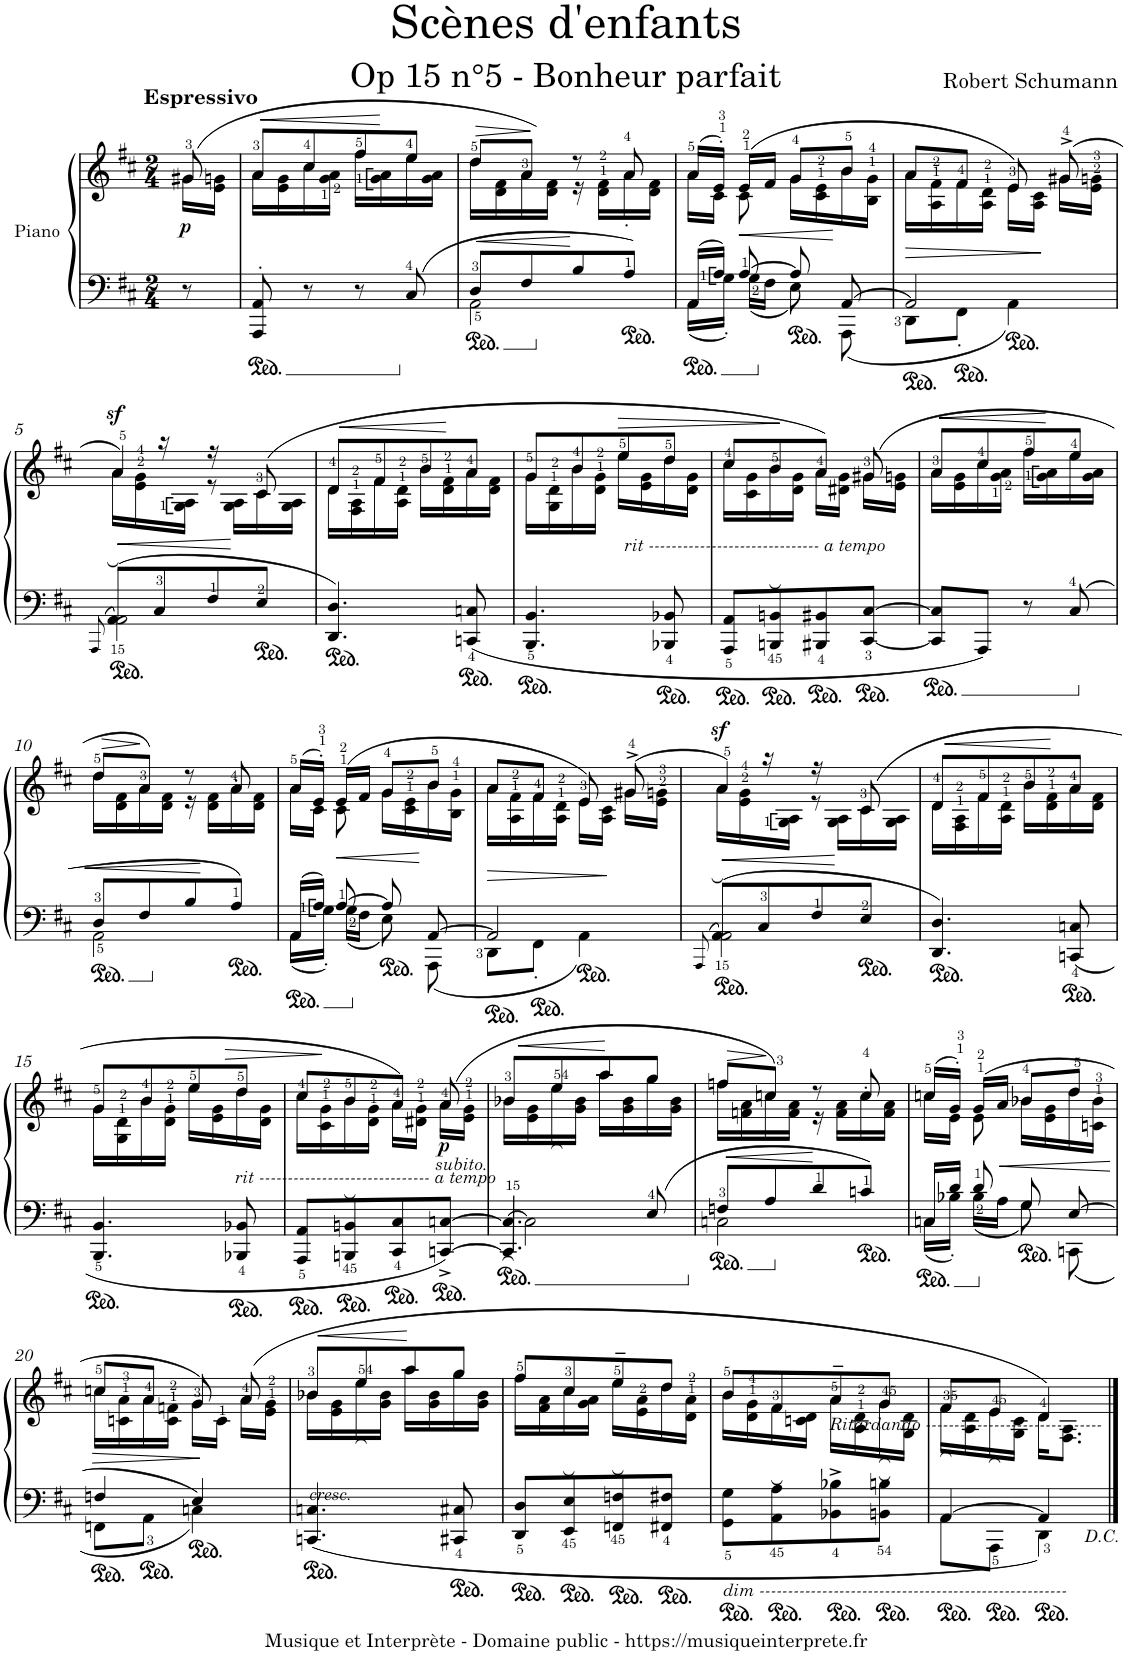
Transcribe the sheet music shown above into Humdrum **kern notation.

**kern	**kern	**dynam
*part1	*part1	*part1
*staff2	*staff1	*staff1/2
*I"Piano	*	*
*I'Pno	*	*
*clefF4	*clefG2	*
*k[f#c#]	*k[f#c#]	*
*M2/4	*M2/4	*
=	=	=
*	*^	*
!	!LO:TX:a:B:t=Espressivo	!	!
!	!	!	!LO:DY:b
8r	8g#X/	(>16g#\LL	p
.	.	16e\ 16gn\JJ	.
=1	=1	=1	=1
!	!	!	!LO:HP:b
8AAA/'> 8AA/'>	8a/L	16a\LL	<
.	.	16e\ 16g\	.
8r	8cc#/	16cc#\	.
.	.	16g\ 16a\JJ	.
8r	8ff#/	16ff#\LL	.
.	.	16g\:: 16a\::	[
8C#/	8ee/J	16ee\	.
.	.	16g\ 16a\JJ	.
=2	=2	=2	=2
*^	*	*	*
!	!	!	!	!LO:HP:b
8D/L	2AA\	8dd/L	16dd\LL	>
.	.	.	16d\ 16f#\	.
8F#/	.	8a/J	16a\)	.
.	.	.	16d\ 16f#\JJ	]
8B/	.	8r	16r	.
.	.	.	16d\ 16f#\LL	.
8A/J	.	8a/	16a'\	.
.	.	.	16d\ 16f#\JJ	.
=3	=3	=3	=3	=3
16AA/LL	16AA\LL	(16a/LL	16a\LL	.
16A::/JJ	16G'\JJ	16e'/JJ)	16c#\JJ	.
!	!	!	!	!LO:HP:b
[8A/	16G\LL	16e/LL	(>8c#\	<
.	16F#\JJ	16f#/JJ	.	.
8A/]	8E\	16g\LL	8g/L	.
.	.	16c#\ 16e\	.	.
[>8AA/	8AAA\	16b\	8b/J	[
.	.	16B\ 16g\JJ	.	.
=4	=4	=4	=4	=4
*	*^	*	*	*
!	!	!	!	!	!LO:HP:b
2ryy	8DD\L	2AA/]	8a/L	16a\LL	>
.	.	.	.	16A\ 16f#\	.
.	8FF#'\J	.	8f#/J	16f#\	.
.	.	.	.	16A\ 16d\JJ	.
.	4AA\	.	8e/	16e\LL)	.
.	.	.	.	16A\ 16c#\JJ	.
.	.	.	8g#X^/	(>16g#\LL	]
.	.	.	.	16e\ 16gn\JJ	.
*	*v	*v	*	*	*
!!LO:LB:g=z	!!
=5	=5	=5	=5	=5
.	8qAAA/	.	.	.
!	!	!	!	!LO:DY:a
8AA/L	2AA\	16a\LL	4a/)	sf
.	.	16e\ 16g\	.	.
8C#/	.	16r	.	.
.	.	16G\:: 16A\::JJ	.	.
8F#/	.	16r	8r	.
.	.	16G\ 16A\LL	.	.
8E/J	.	16c#\	(>8c#/	.
.	.	16G\ 16A\JJ	.	.
*v	*v	*	*	*
=6	=6	=6	=6
!	!	!	!LO:HP:b
4.DD/ 4.D/	8d/L	16d\LL	<
.	.	16F#\ 16A\	.
.	8f#/	16f#\	.
.	.	16A\ 16d\JJ	.
.	8b/	16b\LL	.
.	.	16d\ 16f#\	.
8CCn/ 8Cn/	8a/J	16a\	[
.	.	16d\ 16f#\JJ	.
=7	=7	=7	=7
4.BBB/ 4.BB/	8g/L	16g\LL	.
.	.	16G\ 16d\	.
.	8b/	16b\	.
.	.	16d\ 16g\JJ	.
!	!LO:TX:b:i:t=rit ------------------------------ a tempo	!	!
!	!	!	!LO:HP:b
.	8ee/	16ee\LL	>
.	.	16e\ 16g\	.
8BBB-X/ 8BB-X/	8dd/J	16dd\	.
.	.	16d\ 16g\JJ	.
=8	=8	=8	=8
8AAA/ 8AA/L	8cc#/L	16cc#\LL	.
.	.	16c#\ 16g\	.
8BBBn/> 8BBn/>	8b/	16b\	.
.	.	16d\ 16g\JJ	]
8BBB#X/ 8BB#X/	8a/J)	16a\LL	.
.	.	16d#X\ 16g\JJ	.
[8CC#/ [8C#/J	(>8g#X/	16g#\LL	.
.	.	16e\ 16gn\JJ	.
=9	=9	=9	=9
!	!	!	!LO:HP:b
8CC#/] 8C#/]L	8a/L	16a\LL	<
.	.	16e\ 16g\	.
8AAA/J	8cc#/	16cc#\	.
.	.	16g\ 16a\JJ	.
8r	8ff#/	16ff#\LL	.
.	.	16g\:: 16a\::	[
8C#/	8ee/J	16ee\	.
.	.	16g\ 16a\JJ	.
!!LO:LB:g=z	!!
=10	=10	=10	=10
*^	*	*	*
!	!	!	!	!LO:HP:b
8D/L	2AA\	8dd/L	16dd\LL	>
.	.	.	16d\ 16f#\	.
8F#/	.	8a/J)	16a\	.
.	.	.	16d\ 16f#\JJ	]
8B/	.	8r	16r	.
.	.	.	16d\ 16f#\LL	.
8A/J	.	8a/	16a'>\	.
.	.	.	16d\ 16f#\JJ	.
=11	=11	=11	=11	=11
16AA/LL	16AA\LL	(16a/LL	16a\LL	.
16A::/JJ	16G'\JJ	16e'/JJ)	16c#\JJ	.
!	!	!	!	!LO:HP:b
[8A/	16G\LL	(16e/LL	8c#\	<
.	16F#\JJ	16f#/JJ	.	.
8A/]	8E\	16g\LL	8g/L	.
.	.	16c#\ 16e\	.	.
[8AA/	8AAA\	16b\	8b/J	[
.	.	16B\ 16g\JJ	.	.
=12	=12	=12	=12	=12
*	*^	*	*	*
!	!	!	!	!	!LO:HP:b
2ryy	8DD\L	2AA/]	8a/L	16a\LL	>
.	.	.	.	16A\ 16f#\	.
.	8FF#'\J	.	8f#/J	16f#\	.
.	.	.	.	16A\ 16d\JJ	.
.	4AA\	.	8e/)	16e\LL	.
.	.	.	.	16A\ 16c#\JJ	.
.	.	.	8g#X^/	(>16g#\LL	]
.	.	.	.	16e\ 16gn\JJ	.
*	*v	*v	*	*	*
=13	=13	=13	=13	=13
.	8qAAA/	.	.	.
!	!	!	!	!LO:DY:a
8AA/L	2AA\	16a\LL	4a/)	sf
.	.	16e\ 16g\	.	.
8C#/	.	16r	.	.
.	.	16G\:: 16A\::JJ	.	.
8F#/	.	16r	8r	.
.	.	16G\ 16A\LL	.	.
8E/J	.	16c#\	(>8c#/	.
.	.	16G\ 16A\JJ	.	.
*v	*v	*	*	*
=14	=14	=14	=14
4.DD/ 4.D/	8d/L	16d\LL	.
!	!	!	!LO:HP:b
.	.	16F#\ 16A\	<
.	8f#/	16f#\	.
.	.	16A\ 16d\JJ	.
.	8b/	16b\LL	.
.	.	16d\ 16f#\	.
8CCn/ 8Cn/	8a/J	16a\	.
.	.	16d\ 16f#\JJ	.
!!LO:LB:g=z	!!
=15	=15	=15	=15
4.BBB/ 4.BB/	8g/L	16g\LL	.
.	.	16G\ 16d\	.
.	8b/	16b\	.
.	.	16d\ 16g\JJ	.
!	!LO:TX:b:i:t=rit ------------------------------ a tempo	!	!
.	8ee/	16ee\LL	.
.	.	16e\ 16g\	.
!	!	!	!LO:HP:b
8BBB-X/ 8BB-X/	8dd/J	16dd\	>
.	.	16d\ 16g\JJ	.
=16	=16	=16	=16
8AAA/ 8AA/L	8cc#/L	16cc#\LL	.
.	.	16c#\ 16g\	.
8BBBn/> 8BBn/>	8b/	16b\	[
.	.	16d\ 16g\JJ	.
8CC#/ 8C#/	8a/J	16a\LL)	.
.	.	16d#X\ 16g\JJ	.
!	!LO:TX:b:i:t=subito.	!	!
!	!	!	!LO:DY:b
[8CCn/^ [8Cn/^J	(>8a/	16a\LL	p
.	.	16e\ 16g\JJ	.
=17	=17	=17	=17
*^	*	*	*
4.CC]< 4.C]<	2Cn\	8b-X/L	16b-\LL	.
!	!	!	!	!LO:HP:b
.	.	.	16e\ 16g\	<
.	.	8ee/	16ee\	.
.	.	.	16g\ 16b-\JJ	.
.	.	8aa/	16aa\LL	.
.	.	.	16g\ 16b-\	]
8E/	.	8gg/J	16gg\	.
.	.	.	16g\ 16b-\JJ	.
=18	=18	=18	=18	=18
!	!	!	!	!LO:HP:b
8Fn/L	2Cn\	8ffn/L	16ff\LL	>
.	.	.	16fn\ 16a\	.
8A/	.	8ccn/J)	16cc\	.
.	.	.	16f\ 16a\JJ	[
8d/	.	8r	16r	.
.	.	.	16f\ 16a\LL	.
8cn/J	.	8cc/	16cc'>\	]
.	.	.	16f\ 16a\JJ	.
=19	=19	=19	=19	=19
16Cn/LL	16C\LL	(>16ccn/LL	16cc\LL	.
16d/JJ	16B-X'\JJ	16g'/JJ)	16e\JJ	.
8d/	16B-\LL	(>16g/LL	8e\	.
.	16A\JJ	16a/JJ	.	.
8G/	8G\	8b-X/L	16b-\LL	.
.	.	.	16e\ 16g\	.
[>8E/	8CCn\	8dd/J	16dd\	.
.	.	.	16cn\ 16b-\JJ	.
!!LO:LB:g=z	!!
=20	=20	=20	=20	=20
4Fn/	8FFn\L	8ccn/L	16cc\LL	.
.	.	.	16cn\ 16a\	.
.	8AA\J	8a/J	16a\	.
.	.	.	16c\ 16fn\JJ	.
!	!	!	!	!LO:HP:b=2
4E/]	4Cn\	8g/)	16g\LL	>
.	.	.	16c\JJ	.
.	.	8a/	(>16a\LL	.
.	.	.	16e\ 16g\JJ	.
*v	*v	*	*	*
=21	=21	=21	=21
!LO:TX:b:i:t=cresc.	!	!	!
4.CCn/ 4.Cn/	8b-X/L	16b-\LL	.
.	.	16e\ 16g\	.
.	8ee/	16ee\	.
.	.	16g\ 16b-\JJ	.
.	8aa/	16aa\LL	.
.	.	16g\ 16b-\	]
8CC#X/ 8C#X/	8gg/J	16gg\	.
.	.	16g\ 16b-\JJ	.
=22	=22	=22	=22
8DD/ 8D/L	8ff#/L	16ff#\LL	.
.	.	16f#\ 16a\	.
8EE/> 8E/>	8cc#/	16cc#\	.
.	.	16g\ 16a\JJ	.
8FFn/> 8Fn/>	8ee~/	16ee\LL	.
.	.	16e\ 16a\	.
8FF#X/ 8F#X/J	8dd/J	16dd\	.
.	.	16d\ 16a\JJ	.
=23	=23	=23	=23
!LO:TX:b:i:t=dim ------------------------------------------------------	!	!	!
8GG\ 8G\L	8b/L	16b\LL	.
.	.	16d\ 16g\	.
8AA\> 8A\>	8f#/	16f#\	.
.	.	16cn\ 16d\JJ	.
!	!LO:TX:b:i:t=Ritardando -------------------------------	!	!
8BB-X\^ 8B-X\^	8a~/	16a\LL	.
.	.	16A\ 16d\	.
8BBn\> 8Bn\>J	8g/J	16g\	.
.	.	16G\ 16d\JJ	.
=24	=24	=24	=24
*^	*	*	*
[>4AA/	8AA\L	8f#/L	16f#\LL	.
.	.	.	16A\ 16d\	.
.	8AAA\J	8e/J	16e\	.
.	.	.	16G\ 16c#\JJ	.
4AA/]	4DD\	4d/	16d\KL)	.
.	.	.	8.F#\ 8.A\J	.
*v	*v	*	*	*
*	*v	*v	*
==	==	==
*-	*-	*-
